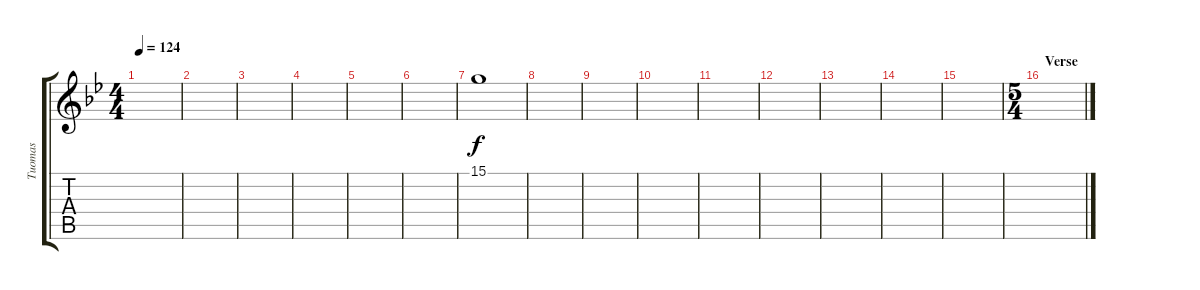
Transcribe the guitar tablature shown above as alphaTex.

\track ("Tuomas" "Tuomas") {instrument stringensemble1}
\staff {score tabs}
\tuning (E4 B3 G3 D3 A2 E2) {hide}
\ts (4 4)
\tempo 124
\clef g2
\ks bb
|
|
|
|
|
|
15.1.1 |
|
|
|
|
|
|
|
|
\ts (5 4)
\section ("" "Verse")
